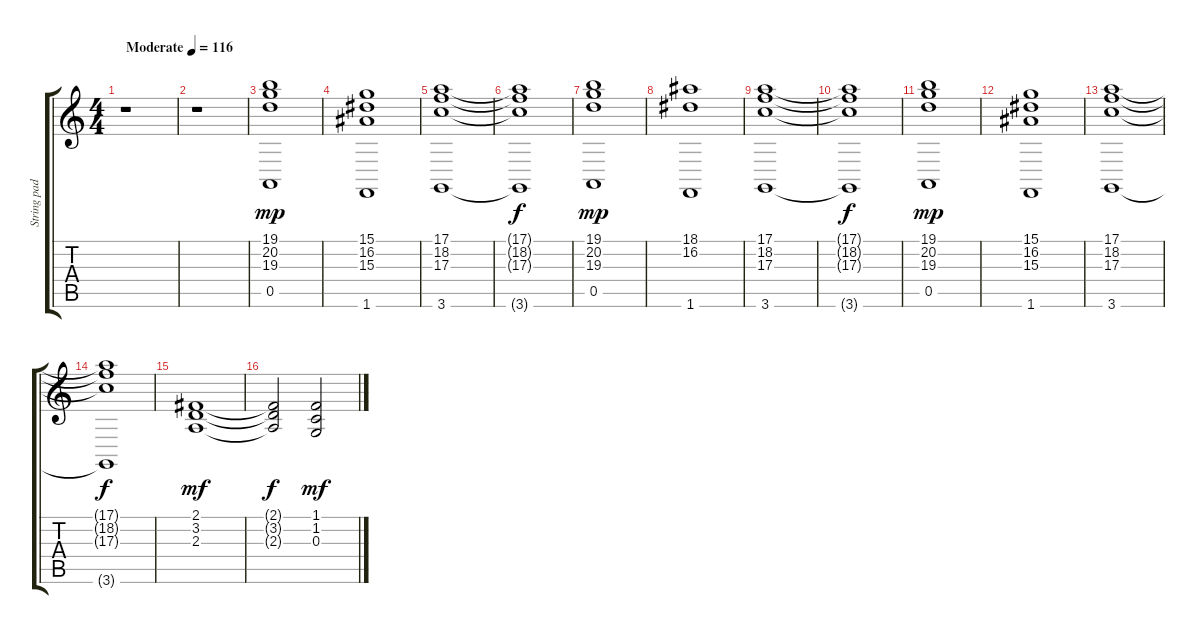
\track ("String pad : main" "String pad") {instrument stringensemble2}
\staff {score tabs}
\tuning (E4 B3 G3 D3 A2 E2) {hide}
\ts (4 4)
\tempo (116 "Moderate")
\clef g2
\ks c
r.1{dy mp instrument stringensemble2} |
r.1 |
(19.1 20.2 19.3 0.5).1 |
(15.1 16.2 15.3 1.6).1 |
(17.1 18.2 17.3 3.6).1 |
(17.1{t} 18.2{t} 17.3{t} 3.6{t}).1{dy f} |
(19.1 20.2 19.3 0.5).1{dy mp} |
(18.1 16.2 1.6).1 |
(17.1 18.2 17.3 3.6).1 |
(17.1{t} 18.2{t} 17.3{t} 3.6{t}).1{dy f} |
(19.1 20.2 19.3 0.5).1{dy mp} |
(15.1 16.2 15.3 1.6).1 |
(17.1 18.2 17.3 3.6).1 |
(17.1{t} 18.2{t} 17.3{t} 3.6{t}).1{dy f} |
(2.1 3.2 2.3).1{dy mf} |
(2.1{t} 3.2{t} 2.3{t}).2{dy f} (1.1 1.2 0.3).2{dy mf}
